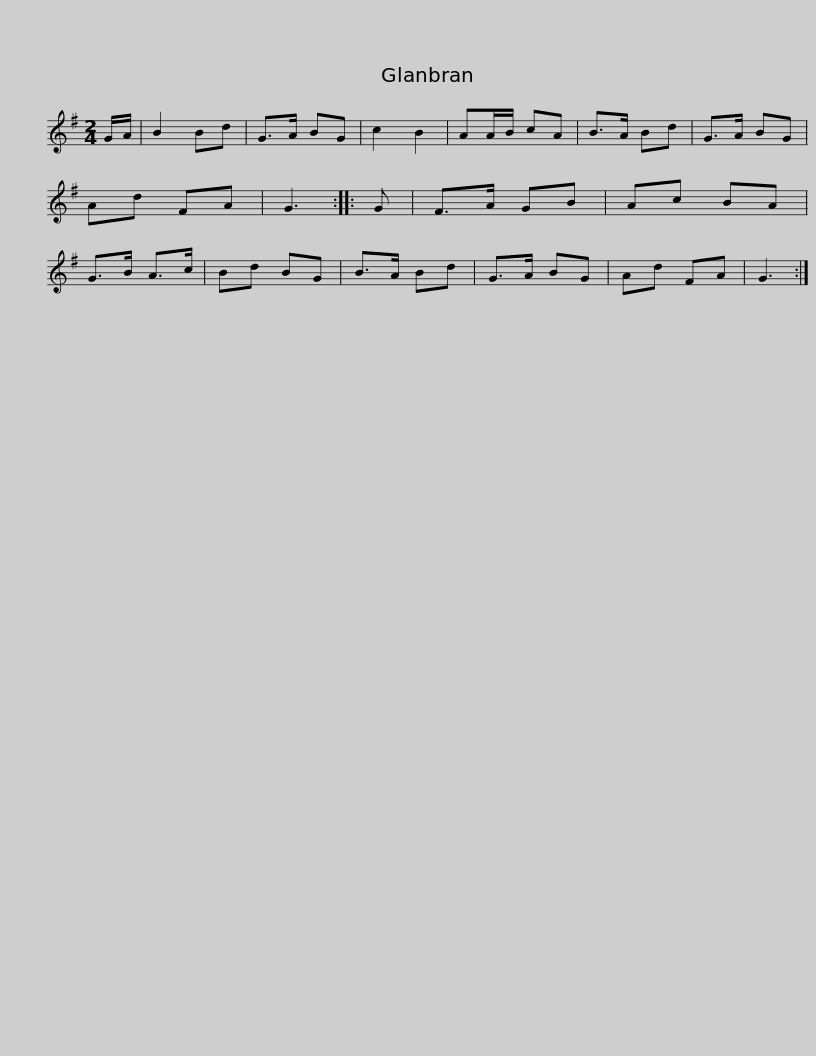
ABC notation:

X:1
L:1/8
M:2/4
I:linebreak $
K:G
V:1 treble
V:1
 G/A/ | B2 Bd | G>A BG | c2 B2 | AA/B/ cA | %5
 B>A Bd | G>A BG | Ad FA | G3 :: G | %10
 F>A GB | Ac BA |$ G>B A>c | Bd BG | B>A Bd | %15
 G>A BG | Ad FA | G3 :| %18
